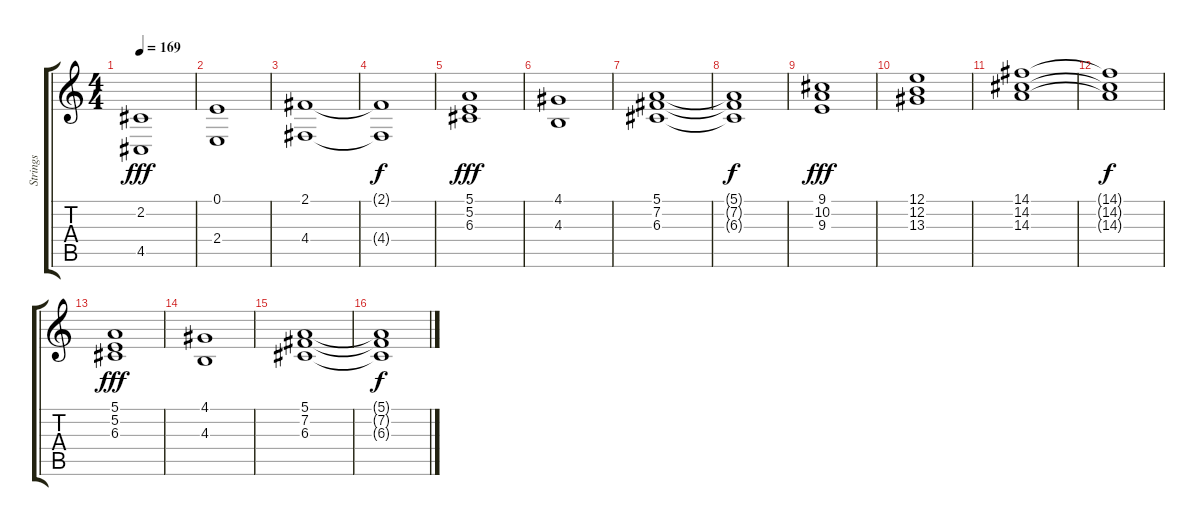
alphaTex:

\track ("Strings  " "Strings  ") {instrument stringensemble2}
\staff {score tabs}
\tuning (E4 B3 G3 D3 A2 E2) {hide}
\ts (4 4)
\tempo 169
\clef g2
\ks c
(2.2 4.5).1{dy fff} |
(0.1 2.4).1 |
(2.1 4.4).1 |
(2.1{t} 4.4{t}).1{dy f} |
(5.1 5.2 6.3).1{dy fff} |
(4.1 4.3).1 |
(5.1 7.2 6.3).1 |
(5.1{t} 7.2{t} 6.3{t}).1{dy f} |
(9.1 10.2 9.3).1{dy fff} |
(12.1 12.2 13.3).1 |
(14.1 14.2 14.3).1 |
(14.1{t} 14.2{t} 14.3{t}).1{dy f} |
(5.1 5.2 6.3).1{dy fff} |
(4.1 4.3).1 |
(5.1 7.2 6.3).1 |
(5.1{t} 7.2{t} 6.3{t}).1{dy f}
